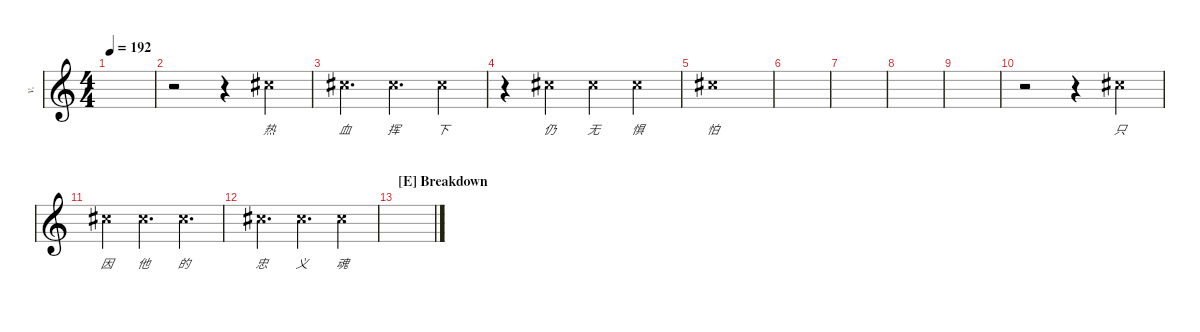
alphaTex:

\defaultSystemsLayout 4
\hideDynamics
\bracketExtendMode nobrackets
\otherSystemsTrackNameOrientation horizontal
\track ("Vocal" "v.") {instrument distortionguitar}
\staff {score}
\tuning (Db4 Ab3 E3 B2 Gb2 B1)
\ts (4 4)
\tempo 192
\clef g2
\ks c
|
r.2{beam Down} r.4{beam Down} 0.1{x acc #}.4{lyrics (0 "热") lyrics (1 "") lyrics (2 "") lyrics (3 "") lyrics (4 "") beam Down} |
0.1{x acc #}.4{d lyrics (0 "血") lyrics (1 "") lyrics (2 "") lyrics (3 "") lyrics (4 "") beam Down} 0.1{x acc #}.4{d lyrics (0 "挥") lyrics (1 "") lyrics (2 "") lyrics (3 "") lyrics (4 "") beam Down} 0.1{x acc #}.4{lyrics (0 "下") lyrics (1 "") lyrics (2 "") lyrics (3 "") lyrics (4 "") beam Down} |
r.4{beam Down} 0.1{x acc #}.4{lyrics (0 "仍") lyrics (1 "") lyrics (2 "") lyrics (3 "") lyrics (4 "") beam Down} 0.1{x acc #}.4{lyrics (0 "无") lyrics (1 "") lyrics (2 "") lyrics (3 "") lyrics (4 "") beam Down} 0.1{x acc #}.4{lyrics (0 "惧") lyrics (1 "") lyrics (2 "") lyrics (3 "") lyrics (4 "") beam Down} |
0.1{x acc #}.1{lyrics (0 "怕") lyrics (1 "") lyrics (2 "") lyrics (3 "") lyrics (4 "") beam Down} |
|
|
|
|
r.2{beam Down} r.4{beam Down} 0.1{x acc #}.4{lyrics (0 "只") lyrics (1 "") lyrics (2 "") lyrics (3 "") lyrics (4 "") beam Down} |
0.1{x acc #}.4{lyrics (0 "因") lyrics (1 "") lyrics (2 "") lyrics (3 "") lyrics (4 "") beam Down} 0.1{x acc #}.4{d lyrics (0 "他") lyrics (1 "") lyrics (2 "") lyrics (3 "") lyrics (4 "") beam Down} 0.1{x acc #}.4{d lyrics (0 "的") lyrics (1 "") lyrics (2 "") lyrics (3 "") lyrics (4 "") beam Down} |
0.1{x acc #}.4{d lyrics (0 "忠") lyrics (1 "") lyrics (2 "") lyrics (3 "") lyrics (4 "") beam Down} 0.1{x acc #}.4{d lyrics (0 "义") lyrics (1 "") lyrics (2 "") lyrics (3 "") lyrics (4 "") beam Down} 0.1{x acc #}.4{lyrics (0 "魂") lyrics (1 "") lyrics (2 "") lyrics (3 "") lyrics (4 "") beam Down} |
\section ("E" "Breakdown")
